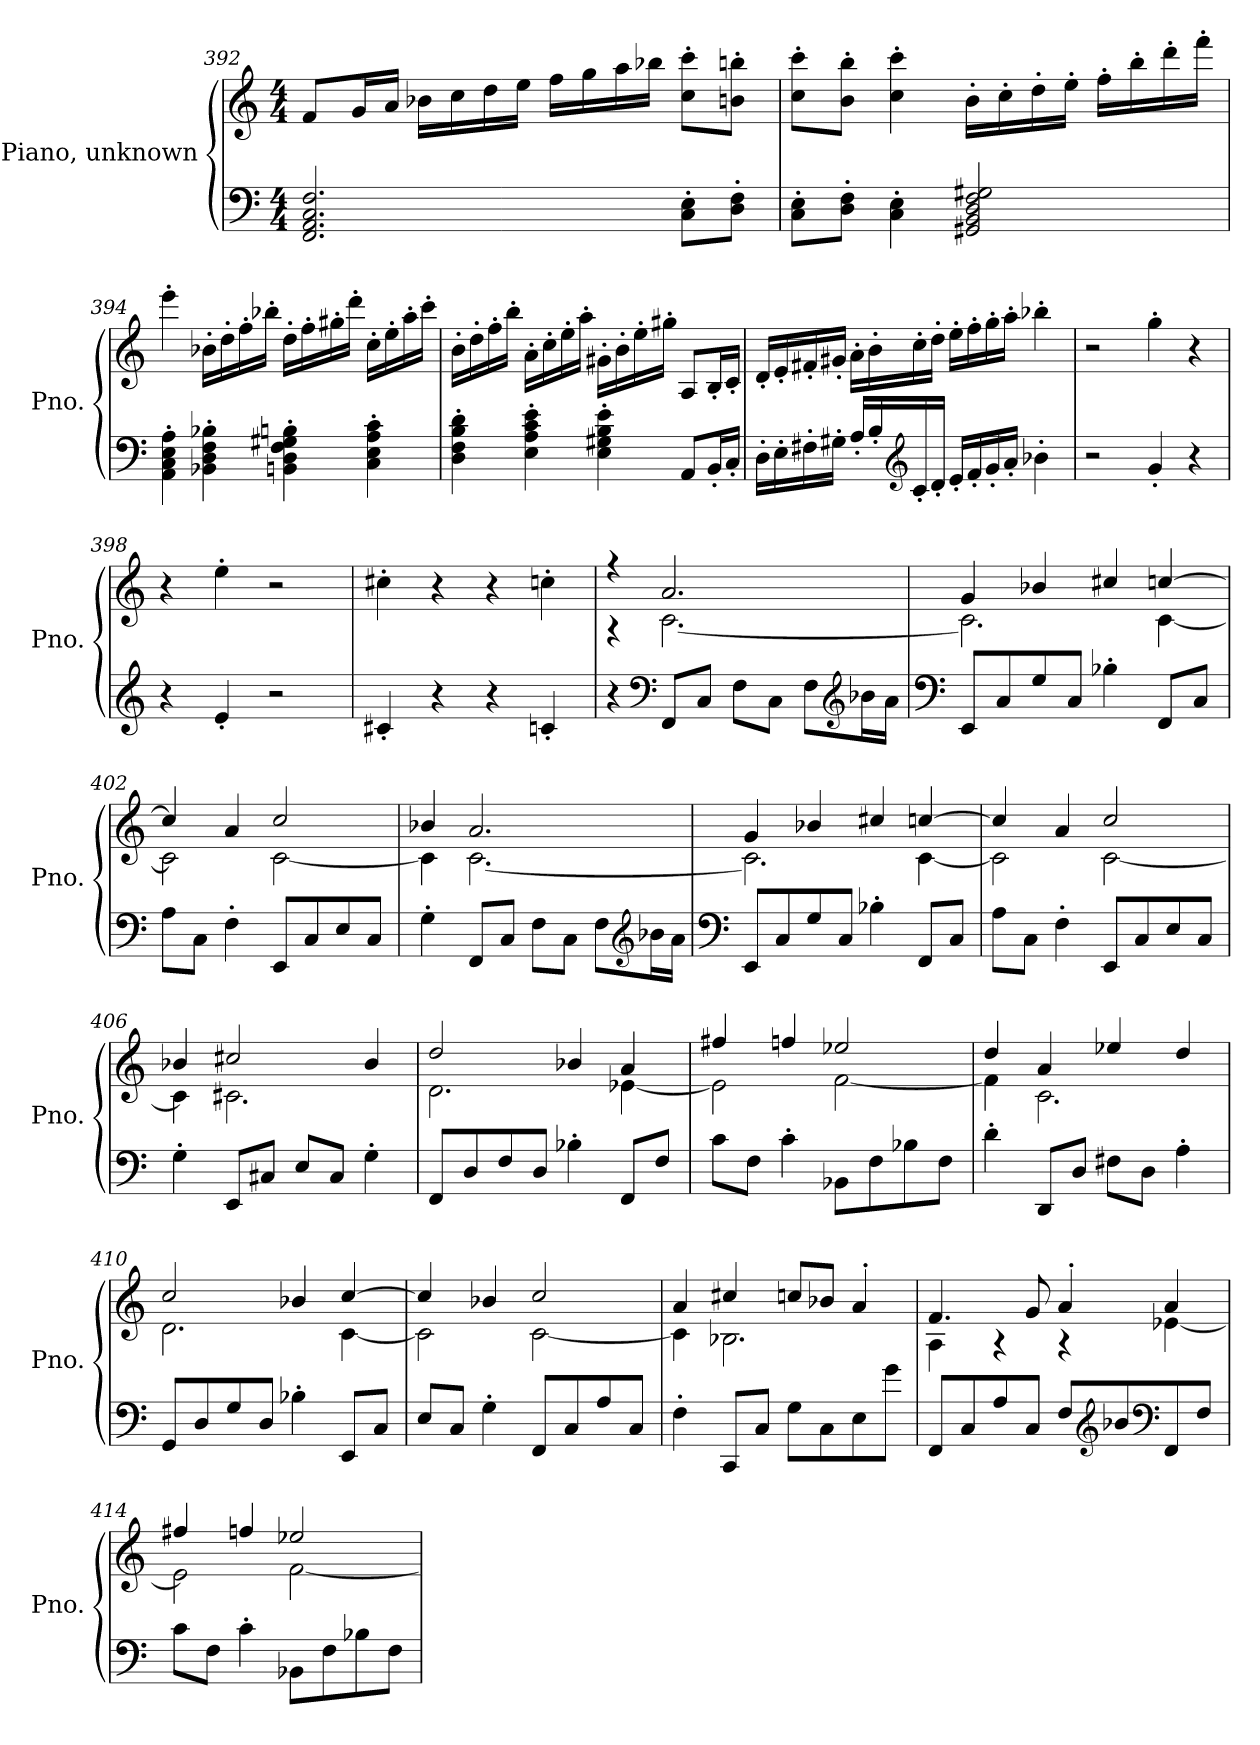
**kern	**kern
*part1	*part1
*staff2	*staff1
*I"Piano, unknown	*
*I'Pno.	*
*clefF4	*clefG2
*k[]	*k[]
*M4/4	*M4/4
=392	=392
2.FF/ 2.AA/ 2.C/ 2.F/	8f/L
.	16g/L
.	16a/JJ
.	16b-X\LL
.	16cc\
.	16dd\
.	16ee\JJ
.	16ff\LL
.	16gg\
.	16aa\
.	16bb-X\JJ
8C\' 8E\'L	8cc\' 8ccc\'L
8D\' 8F\'J	8bn\' 8bbn\'J
=393	=393
8C\' 8E\'L	8cc\' 8ccc\'L
8D\' 8F\'J	8b\' 8bb\'J
4C\' 4E\'	4cc\' 4ccc\'
2GG#X/ 2BB/ 2D/ 2F/ 2G#X/	16b'\LL
.	16cc'\
.	16dd'\
.	16ee'\JJ
.	16ff'\LL
.	16bb'\
.	16ddd'\
.	16fff'\JJ
!!LO:LB:g=z
=394	=394
4AA\' 4C\' 4E\' 4A\'	4eee'\
4BB-X\' 4D\' 4F\' 4B-X\'	16b-X'\LL
.	16dd'\
.	16ff'\
.	16bb-X'\JJ
4BBn\' 4D\' 4F\' 4G#X\' 4Bn\'	16dd'\LL
.	16ff'\
.	16gg#X'\
.	16ddd'\JJ
4C\' 4E\' 4A\' 4c\'	16cc'\LL
.	16ee'\
.	16aa'\
.	16ccc'\JJ
=395	=395
4D\' 4F\' 4B\' 4d\'	16b'\LL
.	16dd'\
.	16ff'\
.	16bb'\JJ
4E\' 4A\' 4c\' 4e\'	16a'\LL
.	16cc'\
.	16ee'\
.	16aa'\JJ
4E\' 4G#X\' 4B\' 4e\'	16g#X'\LL
.	16b'\
.	16ee'\
.	16gg#X'\JJ
8AA/L	8A/L
16BB'/L	16B'/L
16C'/JJ	16c'/JJ
!!LO:LB:g=z
=396	=396
16D'\LL	16d'/LL
16E'\	16e'/
16F#X'\	16f#X'/
16G#X'\JJ	16g#X'/JJ
16A'/LL	16a'\LL
16B'/	16b'\
*clefG2	*
16c'/	16cc'\
16d'/JJ	16dd'\JJ
16e'/LL	16ee'\LL
16f'/	16ff'\
16g'/	16gg'\
16a'/JJ	16aa'\JJ
4b-X'\	4bb-X'\
=397	=397
2r	2r
4g'/	4gg'\
4r	4r
=398	=398
4r	4r
4e'/	4ee'\
2r	2r
=399	=399
4c#X'/	4cc#X'\
4r	4r
4r	4r
4cn'/	4ccn'\
=400	=400
*	*^
4r	4r	4r
*clefF4	*	*
8FF/L	2.a/	[2.c\
8C/J	.	.
8F\L	.	.
8C\J	.	.
8F\L	.	.
*clefG2	*	*
16b-X\L	.	.
16a\JJ	.	.
!!LO:PB:g=z	!!
=401	=401	=401
*clefF4	*	*
8EE/L	4g/	2.c\]
8C/	.	.
8G/	4b-X/	.
8C/J	.	.
4B-X'\	4cc#X/	.
8FF/L	[4ccn/	[4c\
8C/J	.	.
=402	=402	=402
8A\L	4cc/]	2c\]
8C\J	.	.
4F'\	4a/	.
8EE/L	2cc/	[2c\
8C/	.	.
8E/	.	.
8C/J	.	.
=403	=403	=403
4G'\	4b-X/	4c\]
8FF/L	2.a/	[2.c\
8C/J	.	.
8F\L	.	.
8C\J	.	.
8F\L	.	.
*clefG2	*	*
16b-X\L	.	.
16a\JJ	.	.
=404	=404	=404
*clefF4	*	*
8EE/L	4g/	2.c\]
8C/	.	.
8G/	4b-X/	.
8C/J	.	.
4B-X'\	4cc#X/	.
8FF/L	[4ccn/	[4c\
8C/J	.	.
!!LO:LB:g=z	!!
=405	=405	=405
8A\L	4cc/]	2c\]
8C\J	.	.
4F'\	4a/	.
8EE/L	2cc/	[2c\
8C/	.	.
8E/	.	.
8C/J	.	.
=406	=406	=406
4G'\	4b-X/	4c\]
8EE/L	2cc#X/	2.c#X\
8C#X/J	.	.
8E/L	.	.
8C#/J	.	.
4G'\	4b-/	.
=407	=407	=407
8FF/L	2dd/	2.d\
8D/	.	.
8F/	.	.
8D/J	.	.
4B-X'\	4b-X/	.
8FF/L	4a/	[4e-X\
8F/J	.	.
=408	=408	=408
8c\L	4ff#X/	2e-\]
8F\J	.	.
4c'\	4ffn/	.
8BB-X\L	2ee-X/	[2f\
8F\	.	.
8B-X\	.	.
8F\J	.	.
=409	=409	=409
4d'\	4dd/	4f\]
8DD/L	4a/	2.c\
8D/J	.	.
8F#X\L	4ee-X/	.
8D\J	.	.
4A'\	4dd/	.
!!LO:LB:g=z	!!
=410	=410	=410
8GG/L	2cc/	2.d\
8D/	.	.
8G/	.	.
8D/J	.	.
4B-X'\	4b-X/	.
8EE/L	[4cc/	[4c\
8C/J	.	.
=411	=411	=411
8E/L	4cc/]	2c\]
8C/J	.	.
4G'\	4b-X/	.
8FF/L	2cc/	[2c\
8C/	.	.
8A/	.	.
8C/J	.	.
=412	=412	=412
4F'\	4a/	4c\]
8CC/L	4cc#X/	2.B-X\
8C/J	.	.
8G\L	8ccn/L	.
8C\	8b-X/J	.
8E\	4a'/	.
8g\J	.	.
=413	=413	=413
8FF/L	4.f/	4A\
8C/	.	.
8A/	.	4r
8C/J	8g/	.
8F/L	4a'/	4r
*clefG2	*	*
8b-X/	.	.
*clefF4	*	*
8FF/	4a/	[4e-X\
8F/J	.	.
!!LO:LB:g=z	!!
=414	=414	=414
8c\L	4ff#X/	2e-\]
8F\J	.	.
4c'\	4ffn/	.
8BB-X\L	2ee-X/	[2f\
8F\	.	.
8B-X\	.	.
8F\J	.	.
*	*v	*v
=	=
*-	*-
